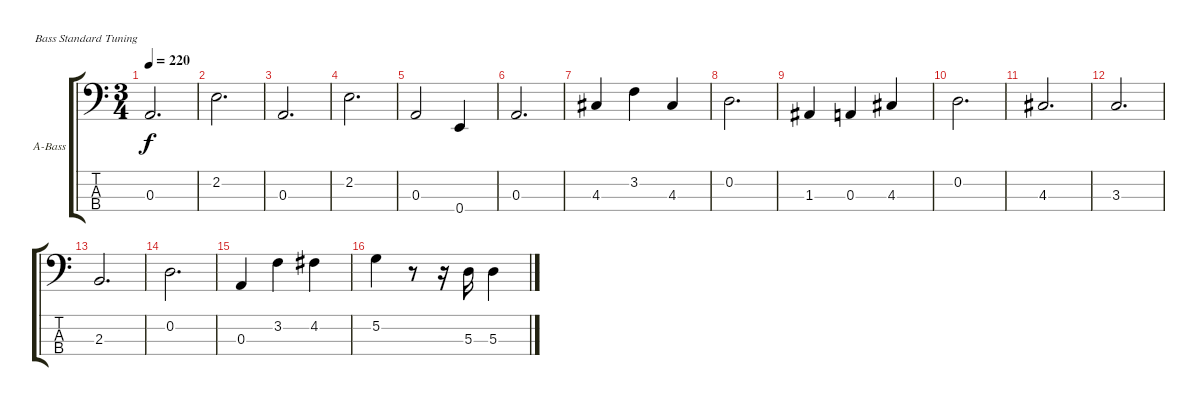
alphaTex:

\defaultSystemsLayout 4
\bracketExtendMode groupsimilarinstruments
\firstSystemTrackNameOrientation horizontal
\otherSystemsTrackNameOrientation horizontal
\track ("Acoustic Bass" "A-Bass") {instrument acousticbass}
\staff {score tabs}
\tuning (G2 D2 A1 E1)
\ts (3 4)
\tempo 220
\clef f4
\ks c
0.3.2{d dy f} |
2.2.2{d} |
0.3.2{d} |
2.2.2{d} |
0.3.2 0.4.4 |
0.3.2{d} |
4.3.4 3.2.4 4.3.4 |
0.2.2{d} |
1.3.4 0.3.4 4.3.4 |
0.2.2{d} |
4.3.2{d} |
3.3.2{d} |
2.3.2{d} |
0.2.2{d} |
0.3.4 3.2.4 4.2.4 |
5.2.4 r.8 r.16 5.3.16 5.3.4
